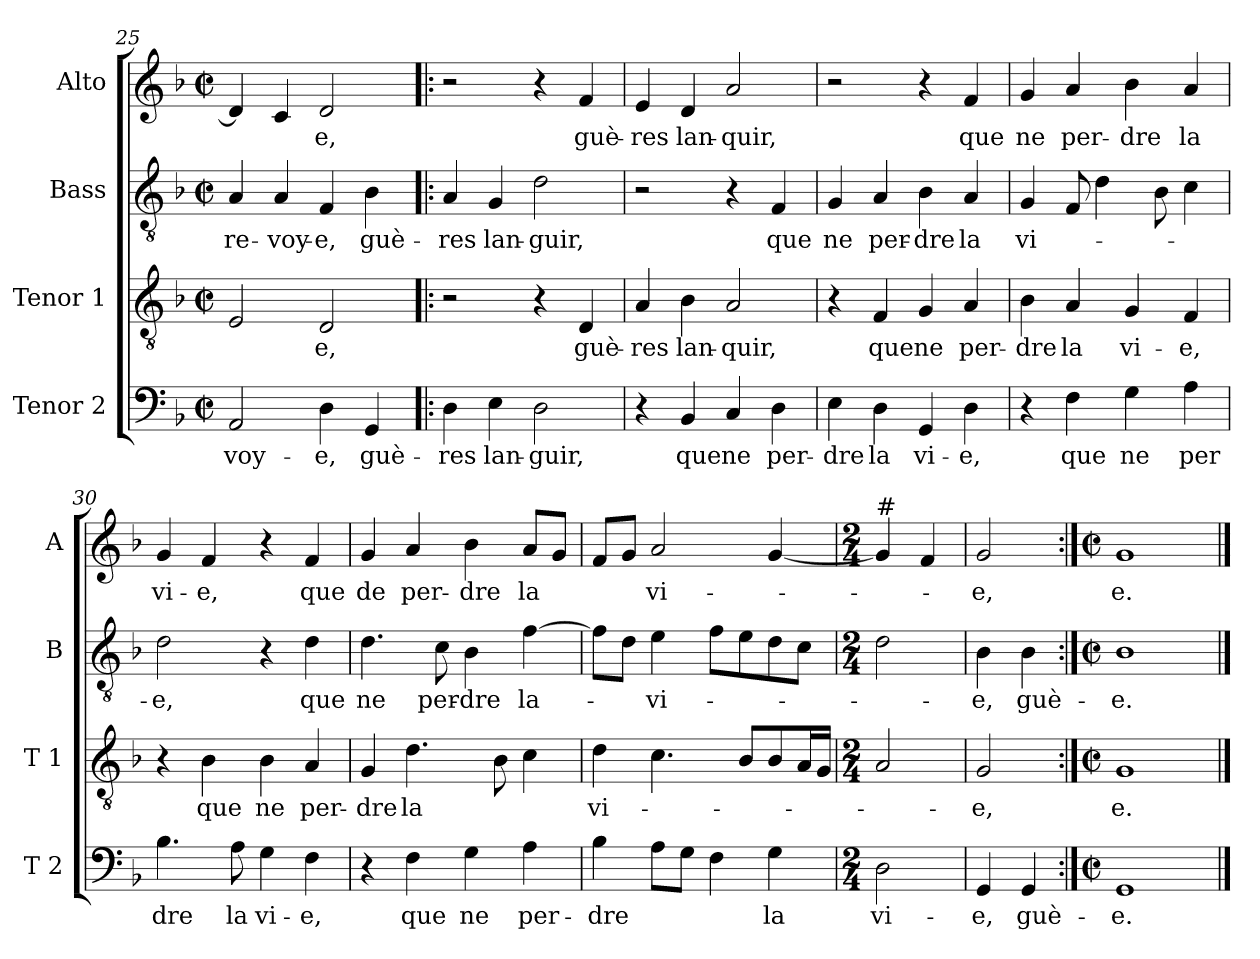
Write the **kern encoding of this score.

**kern	**text	**kern	**text	**kern	**text	**kern	**text
*part4	*part4	*part3	*part3	*part2	*part2	*part1	*part1
*staff4	*staff4	*staff3	*staff3	*staff2	*staff2	*staff1	*staff1
*I"Tenor 2	*	*I"Tenor 1	*	*I"Bass	*	*I"Alto	*
*I'T 2	*	*I'T 1	*	*I'B	*	*I'A	*
*clefF4	*	*clefGv2	*	*clefGv2	*	*clefG2	*
*k[b-]	*	*k[b-]	*	*k[b-]	*	*k[b-]	*
*M2/2	*	*M2/2	*	*M2/2	*	*M2/2	*
*met(c|)	*	*met(c|)	*	*met(c|)	*	*met(c|)	*
=25	=25	=25	=25	=25	=25	=25	=25
!	!LO:LY:b	!	!	!	!LO:LY:b	!	!
2AA/	-voy-	2E/	.	4A/	re-	4d/]	.
!	!	!	!	!	!LO:LY:b	!	!
.	.	.	.	4A/	-voy-	4c/	.
!	!LO:LY:b	!	!LO:LY:b	!	!LO:LY:b	!	!LO:LY:b
4D\	-e,	2D/	-e,	4F/	-e,	2d/	-e,
!	!LO:LY:b	!	!	!	!LO:LY:b	!	!
4GG/	guè-	.	.	4B-\	guè-	.	.
!!LO:PB:g=z
=26!|:	=26!|:	=26!|:	=26!|:	=26!|:	=26!|:	=26!|:	=26!|:
!	!LO:LY:b	!	!	!	!LO:LY:b	!	!
4D\	-res	2r	.	4A/	-res	2r	.
!	!LO:LY:b	!	!	!	!LO:LY:b	!	!
4E\	lan-	.	.	4G/	lan-	.	.
!	!LO:LY:b	!	!	!	!LO:LY:b	!	!
2D\	-guir,	4r	.	2d\	-guir,	4r	.
!	!	!	!LO:LY:b	!	!	!	!LO:LY:b
.	.	4D/	guè-	.	.	4f/	guè-
=27	=27	=27	=27	=27	=27	=27	=27
!	!	!	!LO:LY:b	!	!	!	!LO:LY:b
4r	.	4A/	-res	2r	.	4e/	-res
!	!LO:LY:b	!	!LO:LY:b	!	!	!	!LO:LY:b
4BB-/	que	4B-\	lan-	.	.	4d/	lan-
!	!LO:LY:b	!	!LO:LY:b	!	!	!	!LO:LY:b
4C/	ne	2A/	-quir,	4r	.	2a/	-quir,
!	!LO:LY:b	!	!	!	!LO:LY:b	!	!
4D\	per-	.	.	4F/	que	.	.
=28	=28	=28	=28	=28	=28	=28	=28
!	!LO:LY:b	!	!	!	!LO:LY:b	!	!
4E\	-dre	4r	.	4G/	ne	2r	.
!	!LO:LY:b	!	!LO:LY:b	!	!LO:LY:b	!	!
4D\	la	4F/	que	4A/	per-	.	.
!	!LO:LY:b	!	!LO:LY:b	!	!LO:LY:b	!	!
4GG/	vi-	4G/	ne	4B-\	-dre	4r	.
!	!LO:LY:b	!	!LO:LY:b	!	!LO:LY:b	!	!LO:LY:b
4D\	-e,	4A/	per-	4A/	la	4f/	que
=29	=29	=29	=29	=29	=29	=29	=29
!	!	!	!LO:LY:b	!	!LO:LY:b	!	!LO:LY:b
4r	.	4B-\	-dre	4G/	vi-	4g/	ne
!	!LO:LY:b	!	!LO:LY:b	!	!	!	!LO:LY:b
4F\	que	4A/	la	8F/	.	4a/	per-
.	.	.	.	4d\	.	.	.
!	!LO:LY:b	!	!LO:LY:b	!	!	!	!LO:LY:b
4G\	ne	4G/	vi-	.	.	4b-\	-dre
.	.	.	.	8B-\	.	.	.
!	!LO:LY:b	!	!LO:LY:b	!	!	!	!LO:LY:b
4A\	per	4F/	-e,	4c\	.	4a/	la
=30	=30	=30	=30	=30	=30	=30	=30
!	!LO:LY:b	!	!	!	!LO:LY:b	!	!LO:LY:b
4.B-\	dre	4r	.	2d\	-e,	4g/	vi-
!	!	!	!LO:LY:b	!	!	!	!LO:LY:b
.	.	4B-\	que	.	.	4f/	-e,
!	!LO:LY:b	!	!	!	!	!	!
8A\	la	.	.	.	.	.	.
!	!LO:LY:b	!	!LO:LY:b	!	!	!	!
4G\	vi-	4B-\	ne	4r	.	4r	.
!	!LO:LY:b	!	!LO:LY:b	!	!LO:LY:b	!	!LO:LY:b
4F\	-e,	4A/	per-	4d\	que	4f/	que
!!LO:LB:g=z
=31	=31	=31	=31	=31	=31	=31	=31
!	!	!	!LO:LY:b	!	!LO:LY:b	!	!LO:LY:b
4r	.	4G/	-dre	4.d\	ne	4g/	de
!	!LO:LY:b	!	!LO:LY:b	!	!	!	!LO:LY:b
4F\	que	4.d\	la	.	.	4a/	per-
!	!	!	!	!	!LO:LY:b	!	!
.	.	.	.	8c\	per-	.	.
!	!LO:LY:b	!	!	!	!LO:LY:b	!	!LO:LY:b
4G\	ne	.	.	4B-\	-dre	4b-\	-dre
.	.	8B-\	.	.	.	.	.
!	!LO:LY:b	!	!	!	!LO:LY:b	!	!LO:LY:b
4A\	per-	4c\	.	[4f\	la-	8aL	la
.	.	.	.	.	.	8gJ	.
=32	=32	=32	=32	=32	=32	=32	=32
!	!LO:LY:b	!	!LO:LY:b	!	!	!	!
4B-\	-dre	4d\	vi-	8fL]	.	8fL	.
.	.	.	.	8dJ	.	8gJ	.
!	!	!	!	!	!LO:LY:b	!	!LO:LY:b
8AL	.	4.c\	.	4e\	-vi-	2a/	vi-
8GJ	.	.	.	.	.	.	.
4F\	.	.	.	8fL	.	.	.
.	.	8B-L	.	8e	.	.	.
!	!LO:LY:b	!	!	!	!	!	!
4G\	la	8B-	.	8d	.	[4g/	.
.	.	16AL	.	8cJ	.	.	.
.	.	16GJJ	.	.	.	.	.
=33	=33	=33	=33	=33	=33	=33	=33
*M2/4	*	*M2/4	*	*M2/4	*	*M2/4	*
!	!	!	!	!	!	!LO:TX:a:t=#	!
!	!LO:LY:b	!	!	!	!	!	!
2D\	vi-	2A/	.	2d\	.	4g/]	.
.	.	.	.	.	.	4f/	.
=34	=34	=34	=34	=34	=34	=34	=34
!	!LO:LY:b	!	!LO:LY:b	!	!LO:LY:b	!	!LO:LY:b
4GG/	-e,	2G/	-e,	4B-\	-e,	2g/	-e,
!	!LO:LY:b	!	!	!	!LO:LY:b	!	!
4GG/	guè-	.	.	4B-\	guè-	.	.
=35:|!	=35:|!	=35:|!	=35:|!	=35:|!	=35:|!	=35:|!	=35:|!
*M2/2	*	*M2/2	*	*M2/2	*	*M2/2	*
*met(c|)	*	*met(c|)	*	*met(c|)	*	*met(c|)	*
!	!LO:LY:b	!	!LO:LY:b	!	!LO:LY:b	!	!LO:LY:b
1GG	-e.	1G	e.	1B-	-e.	1g	e.
==	==	==	==	==	==	==	==
*-	*-	*-	*-	*-	*-	*-	*-
